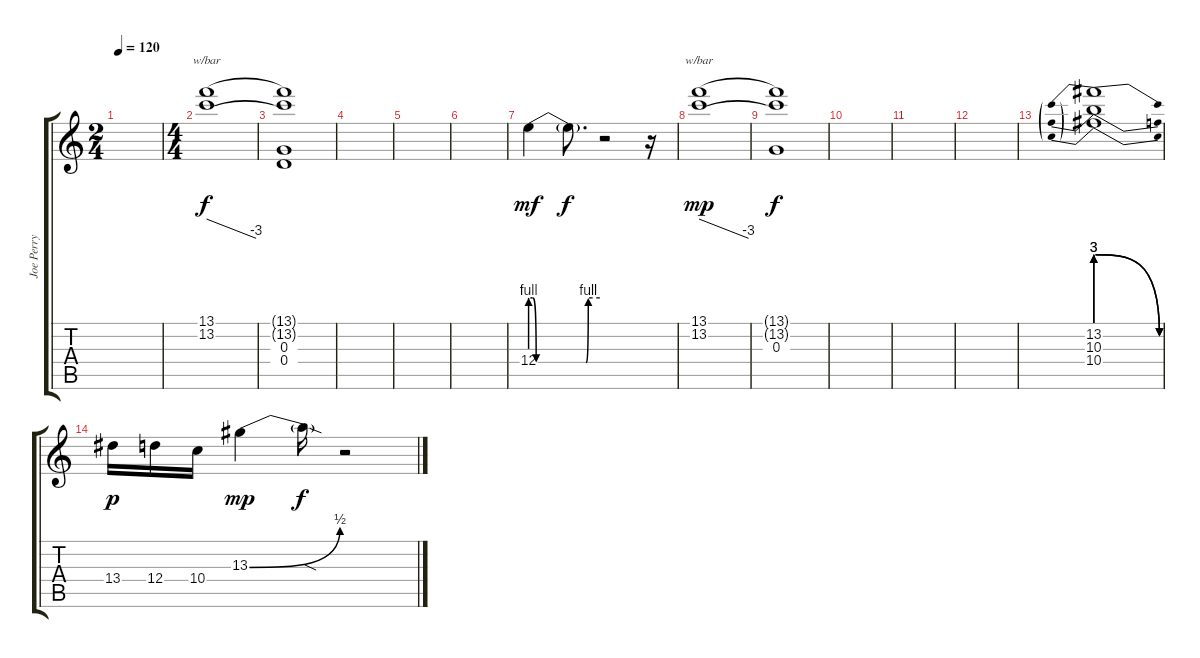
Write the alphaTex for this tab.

\track ("Joe Perry - Guitar 3" "Joe Perry ") {instrument overdrivenguitar}
\staff {score tabs}
\tuning (E4 B3 G3 D3 A2 E2) {hide}
\ts (2 4)
\tempo 120
\clef g2
\ks c
|
\ts (4 4)
(13.1 13.2).1{tbe (dive default 0 0 60 -12)} |
(13.1{t} 13.2{t} 0.3 0.4).1 |
|
|
|
12.4{be (custom 0 4 2 4 5 0 48 0 50 4 60 4)}.4{dy mf balance 16} 12.4{t}.8{d dy f} r.2 r.16 |
(13.1 13.2).1{tbe (dive default 0 0 60 -12) dy mp balance 8} |
(13.1{t} 13.2{t} 0.3).1{dy f} |
|
|
|
(13.2{be (prebendrelease 0 12 60 0)} 10.3{be (prebendrelease 0 12 60 0)} 10.4{be (prebendrelease 0 12 60 0)}).1 |
13.4.16{dy p} 12.4.16 10.4.16 13.3{be (bend 0 0 60 2)}.4{dy mp} 13.3{sod t}.16{dy f} r.2
